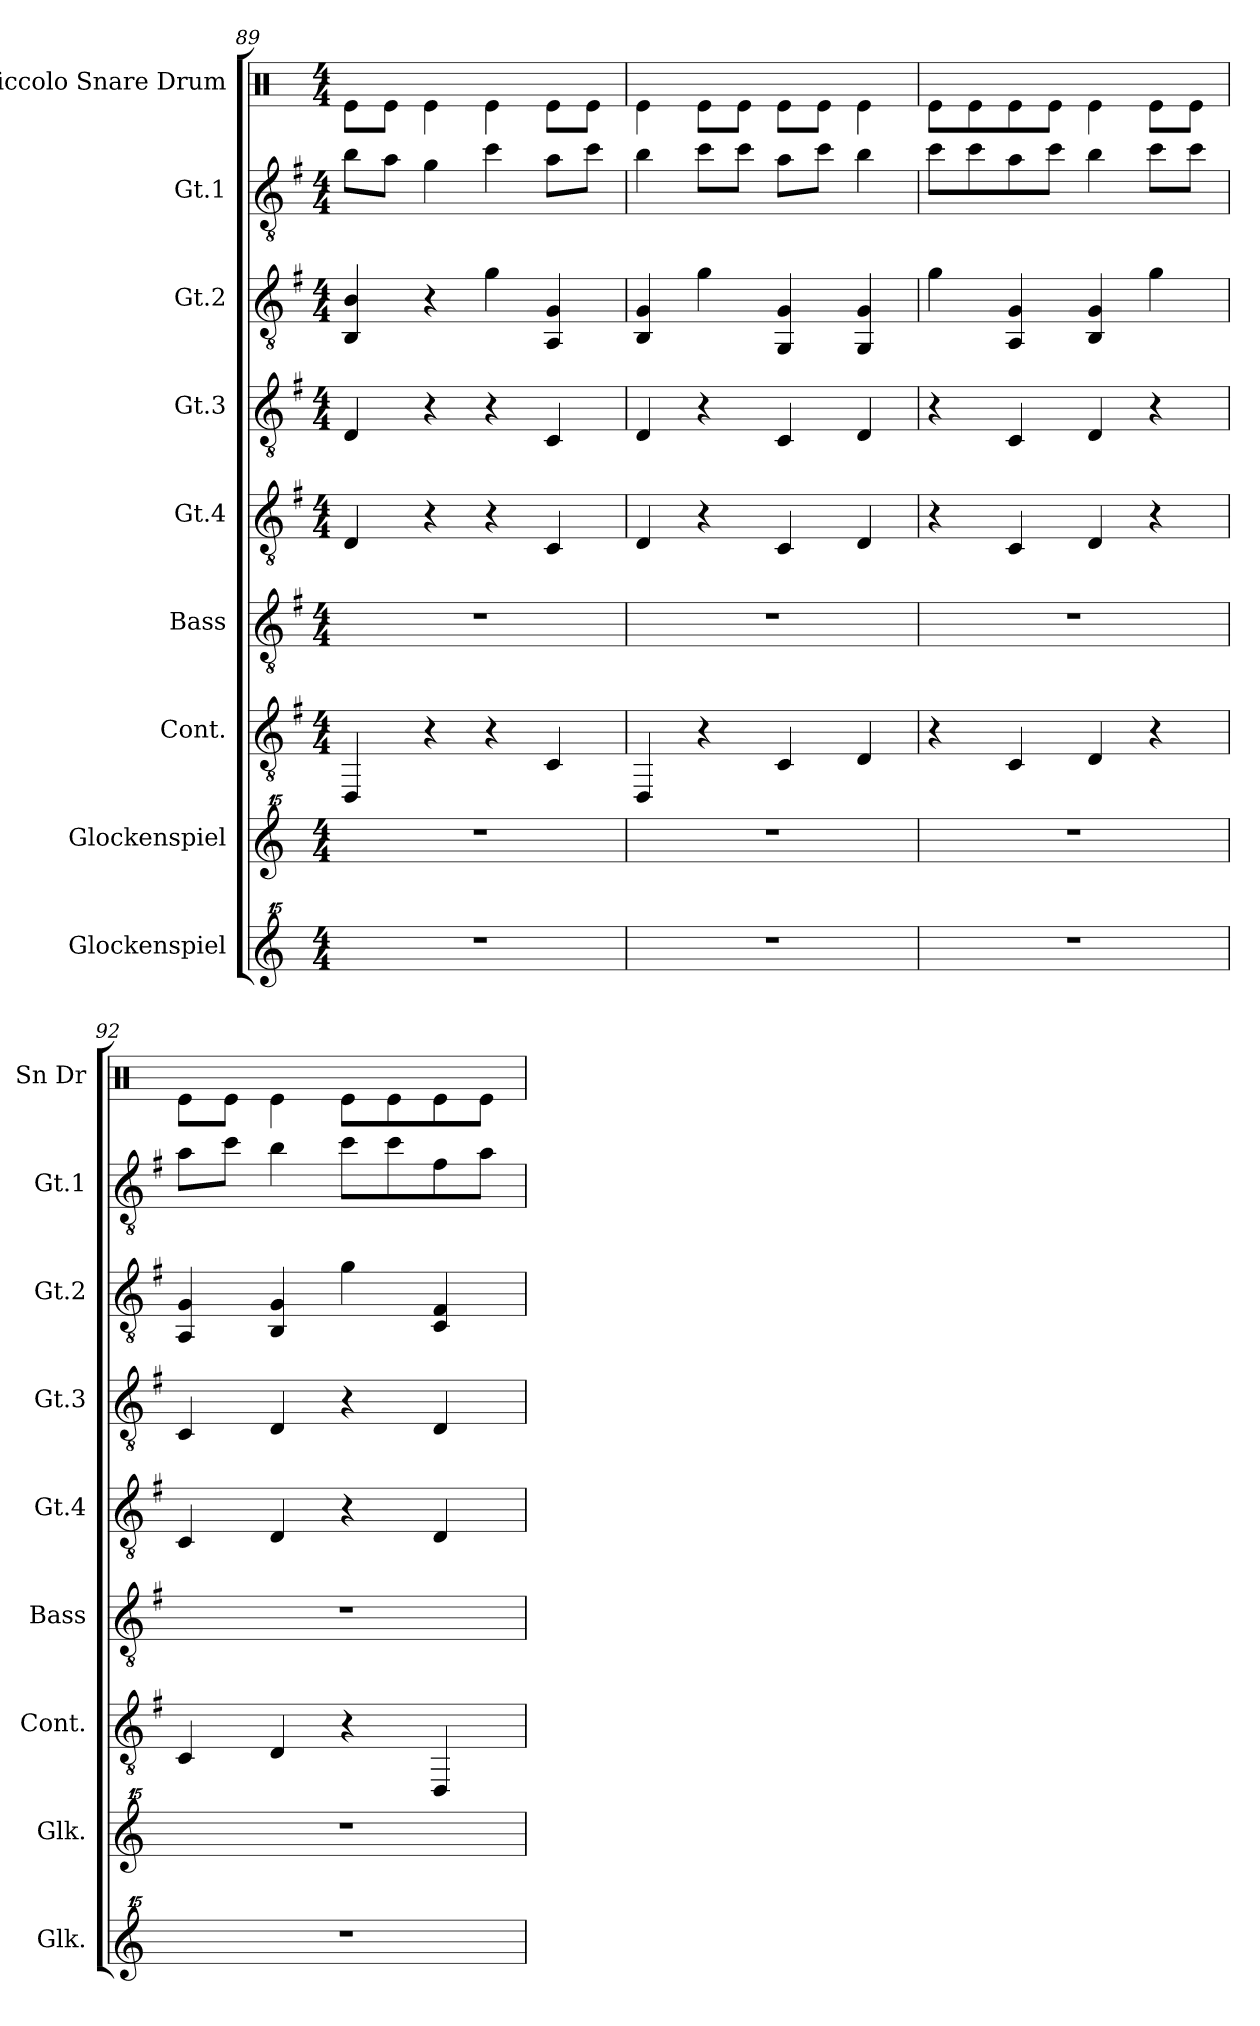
**kern	**kern	**kern	**kern	**kern	**kern	**kern	**kern	**kern
*part9	*part8	*part7	*part6	*part5	*part4	*part3	*part2	*part1
*staff9	*staff8	*staff7	*staff6	*staff5	*staff4	*staff3	*staff2	*staff1
*I"Glockenspiel	*I"Glockenspiel	*I"Cont.	*I"Bass	*I"Gt.4	*I"Gt.3	*I"Gt.2	*I"Gt.1	*I"Piccolo Snare Drum
*I'Glk.	*I'Glk.	*I'Cont.	*I'Bass	*I'Gt.4	*I'Gt.3	*I'Gt.2	*I'Gt.1	*I'Sn Dr
!!LO:PB:g=z
*clefG^^2	*clefG^^2	*clefGv2	*clefGv2	*clefGv2	*clefGv2	*clefGv2	*clefGv2	*clefX
*k[]	*k[]	*k[f#]	*k[f#]	*k[f#]	*k[f#]	*k[f#]	*k[f#]	*k[]
*M4/4	*M4/4	*M4/4	*M4/4	*M4/4	*M4/4	*M4/4	*M4/4	*M4/4
=89	=89	=89	=89	=89	=89	=89	=89	=89
1r	1r	4DD/	1r	4D/	4D/	4BB/ 4B/	8b\L	8Re\L
.	.	.	.	.	.	.	8a\J	8Re\J
.	.	4r	.	4r	4r	4r	4g\	4Re\
.	.	4r	.	4r	4r	4g\	4cc\	4Re\
.	.	4C/	.	4C/	4C/	4AA/ 4G/	8a\L	8Re\L
.	.	.	.	.	.	.	8cc\J	8Re\J
=90	=90	=90	=90	=90	=90	=90	=90	=90
1r	1r	4DD/	1r	4D/	4D/	4BB/ 4G/	4b\	4Re\
.	.	4r	.	4r	4r	4g\	8cc\L	8Re\L
.	.	.	.	.	.	.	8cc\J	8Re\J
.	.	4C/	.	4C/	4C/	4GG/ 4G/	8a\L	8Re\L
.	.	.	.	.	.	.	8cc\J	8Re\J
.	.	4D/	.	4D/	4D/	4GG/ 4G/	4b\	4Re\
=91	=91	=91	=91	=91	=91	=91	=91	=91
1r	1r	4r	1r	4r	4r	4g\	8cc\L	8Re\L
.	.	.	.	.	.	.	8cc\	8Re\
.	.	4C/	.	4C/	4C/	4AA/ 4G/	8a\	8Re\
.	.	.	.	.	.	.	8cc\J	8Re\J
.	.	4D/	.	4D/	4D/	4BB/ 4G/	4b\	4Re\
.	.	4r	.	4r	4r	4g\	8cc\L	8Re\L
.	.	.	.	.	.	.	8cc\J	8Re\J
=92	=92	=92	=92	=92	=92	=92	=92	=92
1r	1r	4C/	1r	4C/	4C/	4AA/ 4G/	8a\L	8Re\L
.	.	.	.	.	.	.	8cc\J	8Re\J
.	.	4D/	.	4D/	4D/	4BB/ 4G/	4b\	4Re\
.	.	4r	.	4r	4r	4g\	8cc\L	8Re\L
.	.	.	.	.	.	.	8cc\	8Re\
.	.	4DD/	.	4D/	4D/	4C/ 4F#/	8f#\	8Re\
.	.	.	.	.	.	.	8a\J	8Re\J
=	=	=	=	=	=	=	=	=
*-	*-	*-	*-	*-	*-	*-	*-	*-
